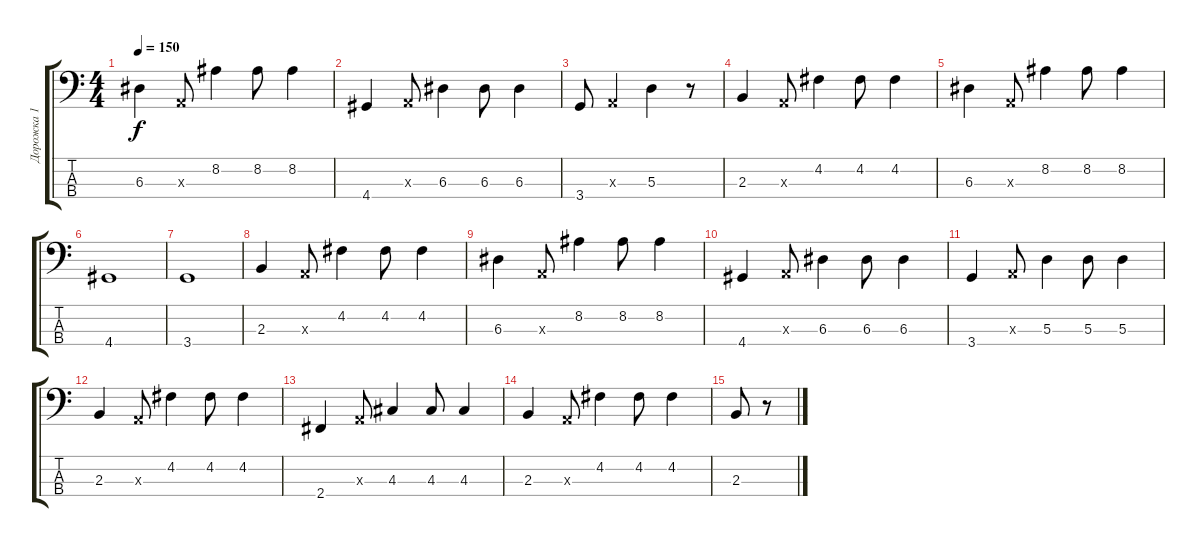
\track ("Дорожка 1" "Дорожка 1") {instrument slapbass2}
\staff {score tabs}
\tuning (G2 D2 A1 E1) {hide}
\ts (4 4)
\tempo 150
\clef f4
\ks c
6.3.4{dy f volume 16 instrument electricbassfinger} 0.3{x}.8 8.2.4 8.2.8 8.2.4 |
4.4.4{volume 16 instrument electricbassfinger} 0.3{x}.8 6.3.4 6.3.8 6.3.4 |
3.4.8{volume 16 instrument electricbassfinger} 0.3{x}.4 5.3.4 r.8 |
2.3.4{volume 16 instrument electricbassfinger} 0.3{x}.8 4.2.4 4.2.8 4.2.4 |
6.3.4{volume 16 instrument electricbassfinger} 0.3{x}.8 8.2.4 8.2.8 8.2.4 |
4.4.1{volume 16 instrument electricbassfinger} |
3.4.1{volume 16 instrument electricbassfinger} |
2.3.4{volume 16 instrument electricbassfinger} 0.3{x}.8 4.2.4 4.2.8 4.2.4 |
6.3.4{volume 16 instrument electricbassfinger} 0.3{x}.8 8.2.4 8.2.8 8.2.4 |
4.4.4{volume 16 instrument electricbassfinger} 0.3{x}.8 6.3.4 6.3.8 6.3.4 |
3.4.4{volume 16 instrument electricbassfinger} 0.3{x}.8 5.3.4 5.3.8 5.3.4 |
2.3.4{volume 16 instrument electricbassfinger} 0.3{x}.8 4.2.4 4.2.8 4.2.4 |
2.4.4{volume 16 instrument electricbassfinger} 0.3{x}.8 4.3.4 4.3.8 4.3.4 |
2.3.4{volume 16 instrument electricbassfinger} 0.3{x}.8 4.2.4 4.2.8 4.2.4 |
2.3.8 r.8
